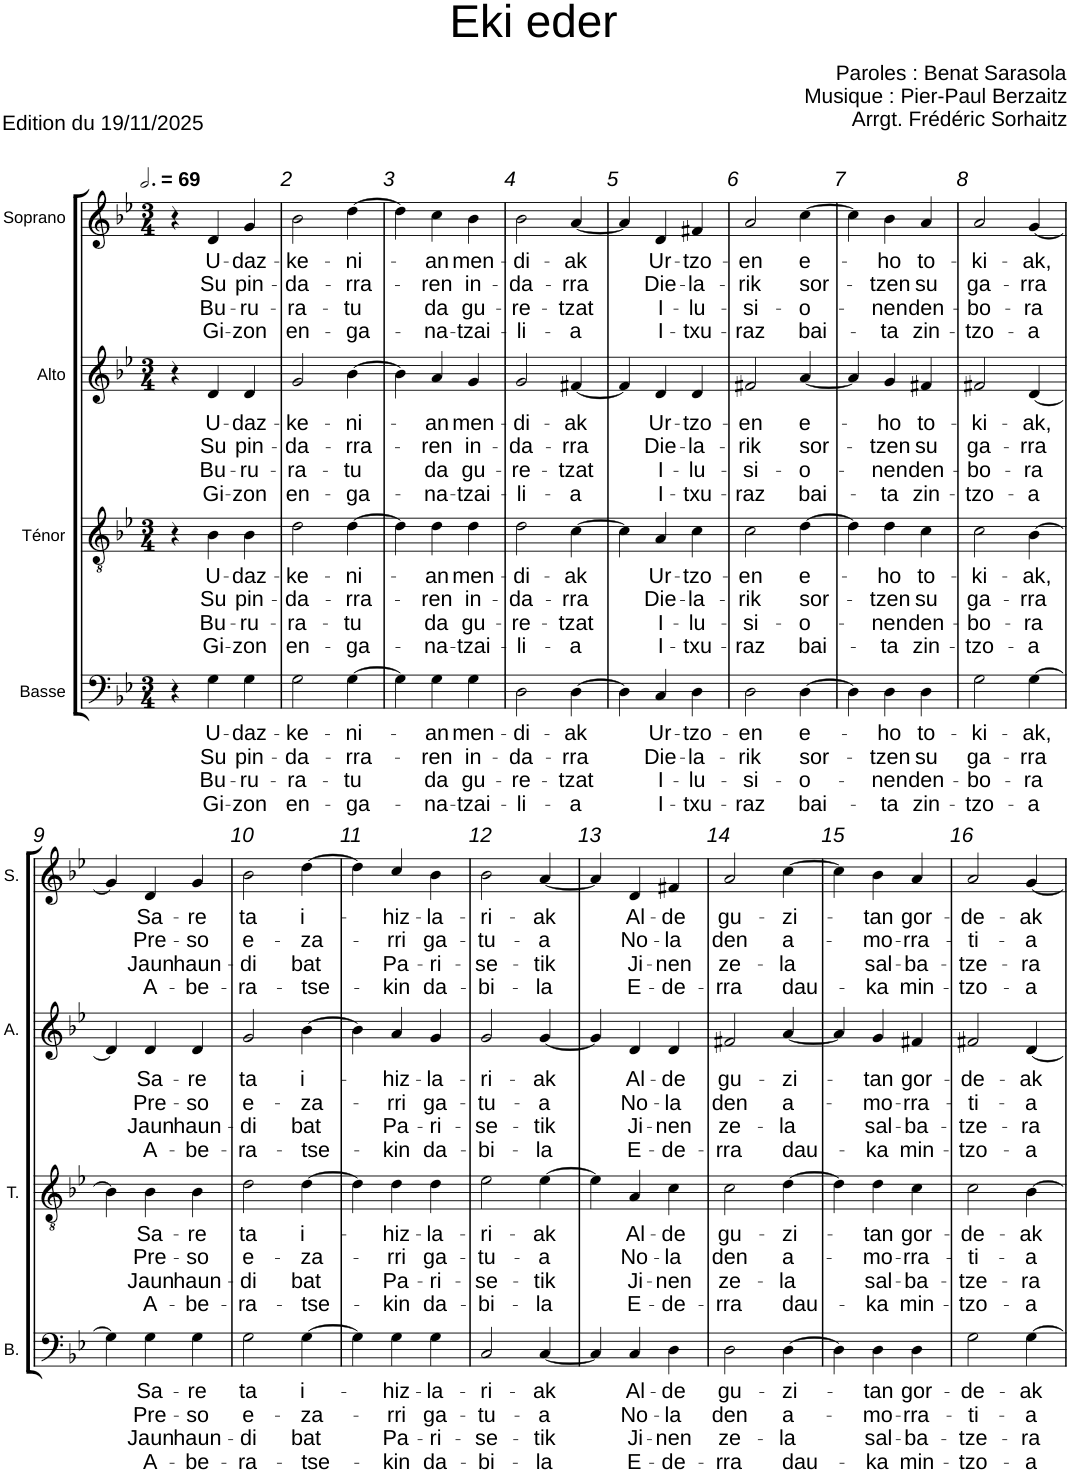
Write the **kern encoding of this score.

**kern	**text	**text	**text	**text	**kern	**text	**text	**text	**text	**kern	**text	**text	**text	**text	**kern	**text	**text	**text	**text
*part4	*part4	*part4	*part4	*part4	*part3	*part3	*part3	*part3	*part3	*part2	*part2	*part2	*part2	*part2	*part1	*part1	*part1	*part1	*part1
*staff4	*staff4	*staff4	*staff4	*staff4	*staff3	*staff3	*staff3	*staff3	*staff3	*staff2	*staff2	*staff2	*staff2	*staff2	*staff1	*staff1	*staff1	*staff1	*staff1
*I"Basse	*	*	*	*	*I"Ténor	*	*	*	*	*I"Alto	*	*	*	*	*I"Soprano	*	*	*	*
*I'B.	*	*	*	*	*I'T.	*	*	*	*	*I'A.	*	*	*	*	*I'S.	*	*	*	*
*clefF4	*	*	*	*	*clefGv2	*	*	*	*	*clefG2	*	*	*	*	*clefG2	*	*	*	*
*k[b-e-]	*	*	*	*	*k[b-e-]	*	*	*	*	*k[b-e-]	*	*	*	*	*k[b-e-]	*	*	*	*
*M3/4	*	*	*	*	*M3/4	*	*	*	*	*M3/4	*	*	*	*	*M3/4	*	*	*	*
*MM207	*	*	*	*	*MM207	*	*	*	*	*MM207	*	*	*	*	*MM207	*	*	*	*
=1	=1	=1	=1	=1	=1	=1	=1	=1	=1	=1	=1	=1	=1	=1	=1	=1	=1	=1	=1
4r	.	.	.	.	4r	.	.	.	.	4r	.	.	.	.	4r	.	.	.	.
!	!LO:LY:b	!LO:LY:b	!LO:LY:b	!LO:LY:b	!	!LO:LY:b	!LO:LY:b	!LO:LY:b	!LO:LY:b	!	!LO:LY:b	!LO:LY:b	!LO:LY:b	!LO:LY:b	!	!LO:LY:b	!LO:LY:b	!LO:LY:b	!LO:LY:b
4G\	U-	Su	Bu-	Gi-	4B-\	U-	Su	Bu-	Gi-	4d/	U-	Su	Bu-	Gi-	4d/	U-	Su	Bu-	Gi-
!	!LO:LY:b	!LO:LY:b	!LO:LY:b	!LO:LY:b	!	!LO:LY:b	!LO:LY:b	!LO:LY:b	!LO:LY:b	!	!LO:LY:b	!LO:LY:b	!LO:LY:b	!LO:LY:b	!	!LO:LY:b	!LO:LY:b	!LO:LY:b	!LO:LY:b
4G\	-daz-	pin-	-ru-	-zon	4B-\	-daz-	pin-	-ru-	-zon	4d/	-daz-	pin-	-ru-	-zon	4g/	-daz-	pin-	-ru-	-zon
=2	=2	=2	=2	=2	=2	=2	=2	=2	=2	=2	=2	=2	=2	=2	=2	=2	=2	=2	=2
!	!LO:LY:b	!LO:LY:b	!LO:LY:b	!LO:LY:b	!	!LO:LY:b	!LO:LY:b	!LO:LY:b	!LO:LY:b	!	!LO:LY:b	!LO:LY:b	!LO:LY:b	!LO:LY:b	!	!LO:LY:b	!LO:LY:b	!LO:LY:b	!LO:LY:b
2G\	-ke-	-da-	-ra-	en-	2d\	-ke-	-da-	-ra-	en-	2g/	-ke-	-da-	-ra-	en-	2b-\	-ke-	-da-	-ra-	en-
!	!LO:LY:b	!LO:LY:b	!LO:LY:b	!LO:LY:b	!	!LO:LY:b	!LO:LY:b	!LO:LY:b	!LO:LY:b	!	!LO:LY:b	!LO:LY:b	!LO:LY:b	!LO:LY:b	!	!LO:LY:b	!LO:LY:b	!LO:LY:b	!LO:LY:b
[4G\	-ni-	-rra-	-tu	-ga-	[4d\	-ni-	-rra-	-tu	-ga-	[4b-\	-ni-	-rra-	-tu	-ga-	[4dd\	-ni-	-rra-	-tu	-ga-
=3	=3	=3	=3	=3	=3	=3	=3	=3	=3	=3	=3	=3	=3	=3	=3	=3	=3	=3	=3
4G\]	.	.	.	.	4d\]	.	.	.	.	4b-\]	.	.	.	.	4dd\]	.	.	.	.
!	!LO:LY:b	!LO:LY:b	!LO:LY:b	!LO:LY:b	!	!LO:LY:b	!LO:LY:b	!LO:LY:b	!LO:LY:b	!	!LO:LY:b	!LO:LY:b	!LO:LY:b	!LO:LY:b	!	!LO:LY:b	!LO:LY:b	!LO:LY:b	!LO:LY:b
4G\	-an	-ren	da	-na-	4d\	-an	-ren	da	-na-	4a/	-an	-ren	da	-na-	4cc\	-an	-ren	da	-na-
!	!LO:LY:b	!LO:LY:b	!LO:LY:b	!LO:LY:b	!	!LO:LY:b	!LO:LY:b	!LO:LY:b	!LO:LY:b	!	!LO:LY:b	!LO:LY:b	!LO:LY:b	!LO:LY:b	!	!LO:LY:b	!LO:LY:b	!LO:LY:b	!LO:LY:b
4G\	men-	in-	gu-	-tzai-	4d\	men-	in-	gu-	-tzai-	4g/	men-	in-	gu-	-tzai-	4b-\	men-	in-	gu-	-tzai-
=4	=4	=4	=4	=4	=4	=4	=4	=4	=4	=4	=4	=4	=4	=4	=4	=4	=4	=4	=4
!	!LO:LY:b	!LO:LY:b	!LO:LY:b	!LO:LY:b	!	!LO:LY:b	!LO:LY:b	!LO:LY:b	!LO:LY:b	!	!LO:LY:b	!LO:LY:b	!LO:LY:b	!LO:LY:b	!	!LO:LY:b	!LO:LY:b	!LO:LY:b	!LO:LY:b
2D\	-di-	-da-	-re-	-li-	2d\	-di-	-da-	-re-	-li-	2g/	-di-	-da-	-re-	-li-	2b-\	-di-	-da-	-re-	-li-
!	!LO:LY:b	!LO:LY:b	!LO:LY:b	!LO:LY:b	!	!LO:LY:b	!LO:LY:b	!LO:LY:b	!LO:LY:b	!	!LO:LY:b	!LO:LY:b	!LO:LY:b	!LO:LY:b	!	!LO:LY:b	!LO:LY:b	!LO:LY:b	!LO:LY:b
[4D\	-ak	-rra	-tzat	-a	[4c\	-ak	-rra	-tzat	-a	[4f#X/	-ak	-rra	-tzat	-a	[4a/	-ak	-rra	-tzat	-a
=5	=5	=5	=5	=5	=5	=5	=5	=5	=5	=5	=5	=5	=5	=5	=5	=5	=5	=5	=5
4D\]	.	.	.	.	4c\]	.	.	.	.	4f#/]	.	.	.	.	4a/]	.	.	.	.
!	!LO:LY:b	!LO:LY:b	!LO:LY:b	!LO:LY:b	!	!LO:LY:b	!LO:LY:b	!LO:LY:b	!LO:LY:b	!	!LO:LY:b	!LO:LY:b	!LO:LY:b	!LO:LY:b	!	!LO:LY:b	!LO:LY:b	!LO:LY:b	!LO:LY:b
4C/	Ur-	Die-	I-	I-	4A/	Ur-	Die-	I-	I-	4d/	Ur-	Die-	I-	I-	4d/	Ur-	Die-	I-	I-
!	!LO:LY:b	!LO:LY:b	!LO:LY:b	!LO:LY:b	!	!LO:LY:b	!LO:LY:b	!LO:LY:b	!LO:LY:b	!	!LO:LY:b	!LO:LY:b	!LO:LY:b	!LO:LY:b	!	!LO:LY:b	!LO:LY:b	!LO:LY:b	!LO:LY:b
4D\	-tzo-	-la-	-lu-	-txu-	4c\	-tzo-	-la-	-lu-	-txu-	4d/	-tzo-	-la-	-lu-	-txu-	4f#X/	-tzo-	-la-	-lu-	-txu-
=6	=6	=6	=6	=6	=6	=6	=6	=6	=6	=6	=6	=6	=6	=6	=6	=6	=6	=6	=6
!	!LO:LY:b	!LO:LY:b	!LO:LY:b	!LO:LY:b	!	!LO:LY:b	!LO:LY:b	!LO:LY:b	!LO:LY:b	!	!LO:LY:b	!LO:LY:b	!LO:LY:b	!LO:LY:b	!	!LO:LY:b	!LO:LY:b	!LO:LY:b	!LO:LY:b
2D\	-en	-rik	-si-	-raz	2c\	-en	-rik	-si-	-raz	2f#X/	-en	-rik	-si-	-raz	2a/	-en	-rik	-si-	-raz
!	!LO:LY:b	!LO:LY:b	!LO:LY:b	!LO:LY:b	!	!LO:LY:b	!LO:LY:b	!LO:LY:b	!LO:LY:b	!	!LO:LY:b	!LO:LY:b	!LO:LY:b	!LO:LY:b	!	!LO:LY:b	!LO:LY:b	!LO:LY:b	!LO:LY:b
[4D\	e-	sor-	-o-	bai-	[4d\	e-	sor-	-o-	bai-	[4a/	e-	sor-	-o-	bai-	[4cc\	e-	sor-	-o-	bai-
=7	=7	=7	=7	=7	=7	=7	=7	=7	=7	=7	=7	=7	=7	=7	=7	=7	=7	=7	=7
4D\]	.	.	.	.	4d\]	.	.	.	.	4a/]	.	.	.	.	4cc\]	.	.	.	.
!	!LO:LY:b	!LO:LY:b	!LO:LY:b	!LO:LY:b	!	!LO:LY:b	!LO:LY:b	!LO:LY:b	!LO:LY:b	!	!LO:LY:b	!LO:LY:b	!LO:LY:b	!LO:LY:b	!	!LO:LY:b	!LO:LY:b	!LO:LY:b	!LO:LY:b
4D\	-ho	-tzen	-nen	-ta	4d\	-ho	-tzen	-nen	-ta	4g/	-ho	-tzen	-nen	-ta	4b-\	-ho	-tzen	-nen	-ta
!	!LO:LY:b	!LO:LY:b	!LO:LY:b	!LO:LY:b	!	!LO:LY:b	!LO:LY:b	!LO:LY:b	!LO:LY:b	!	!LO:LY:b	!LO:LY:b	!LO:LY:b	!LO:LY:b	!	!LO:LY:b	!LO:LY:b	!LO:LY:b	!LO:LY:b
4D\	to-	su	den-	zin-	4c\	to-	su	den-	zin-	4f#X/	to-	su	den-	zin-	4a/	to-	su	den-	zin-
=8	=8	=8	=8	=8	=8	=8	=8	=8	=8	=8	=8	=8	=8	=8	=8	=8	=8	=8	=8
!	!LO:LY:b	!LO:LY:b	!LO:LY:b	!LO:LY:b	!	!LO:LY:b	!LO:LY:b	!LO:LY:b	!LO:LY:b	!	!LO:LY:b	!LO:LY:b	!LO:LY:b	!LO:LY:b	!	!LO:LY:b	!LO:LY:b	!LO:LY:b	!LO:LY:b
2G\	-ki-	ga-	-bo-	-tzo-	2c\	-ki-	ga-	-bo-	-tzo-	2f#X/	-ki-	ga-	-bo-	-tzo-	2a/	-ki-	ga-	-bo-	-tzo-
!	!LO:LY:b	!LO:LY:b	!LO:LY:b	!LO:LY:b	!	!LO:LY:b	!LO:LY:b	!LO:LY:b	!LO:LY:b	!	!LO:LY:b	!LO:LY:b	!LO:LY:b	!LO:LY:b	!	!LO:LY:b	!LO:LY:b	!LO:LY:b	!LO:LY:b
[4G\	-ak,	-rra	-ra	-a	[4B-\	-ak,	-rra	-ra	-a	[4d/	-ak,	-rra	-ra	-a	[4g/	-ak,	-rra	-ra	-a
!!LO:LB:g=z
=9	=9	=9	=9	=9	=9	=9	=9	=9	=9	=9	=9	=9	=9	=9	=9	=9	=9	=9	=9
4G\]	.	.	.	.	4B-\]	.	.	.	.	4d/]	.	.	.	.	4g/]	.	.	.	.
!	!LO:LY:b	!LO:LY:b	!LO:LY:b	!LO:LY:b	!	!LO:LY:b	!LO:LY:b	!LO:LY:b	!LO:LY:b	!	!LO:LY:b	!LO:LY:b	!LO:LY:b	!LO:LY:b	!	!LO:LY:b	!LO:LY:b	!LO:LY:b	!LO:LY:b
4G\	Sa-	Pre-	Jaun	A-	4B-\	Sa-	Pre-	Jaun	A-	4d/	Sa-	Pre-	Jaun	A-	4d/	Sa-	Pre-	Jaun	A-
!	!LO:LY:b	!LO:LY:b	!LO:LY:b	!LO:LY:b	!	!LO:LY:b	!LO:LY:b	!LO:LY:b	!LO:LY:b	!	!LO:LY:b	!LO:LY:b	!LO:LY:b	!LO:LY:b	!	!LO:LY:b	!LO:LY:b	!LO:LY:b	!LO:LY:b
4G\	-re	-so	haun-	-be-	4B-\	-re	-so	haun-	-be-	4d/	-re	-so	haun-	-be-	4g/	-re	-so	haun-	-be-
=10	=10	=10	=10	=10	=10	=10	=10	=10	=10	=10	=10	=10	=10	=10	=10	=10	=10	=10	=10
!	!LO:LY:b	!LO:LY:b	!LO:LY:b	!LO:LY:b	!	!LO:LY:b	!LO:LY:b	!LO:LY:b	!LO:LY:b	!	!LO:LY:b	!LO:LY:b	!LO:LY:b	!LO:LY:b	!	!LO:LY:b	!LO:LY:b	!LO:LY:b	!LO:LY:b
2G\	ta	e-	-di	-ra-	2d\	ta	e-	-di	-ra-	2g/	ta	e-	-di	-ra-	2b-\	ta	e-	-di	-ra-
!	!LO:LY:b	!LO:LY:b	!LO:LY:b	!LO:LY:b	!	!LO:LY:b	!LO:LY:b	!LO:LY:b	!LO:LY:b	!	!LO:LY:b	!LO:LY:b	!LO:LY:b	!LO:LY:b	!	!LO:LY:b	!LO:LY:b	!LO:LY:b	!LO:LY:b
[4G\	i-	-za-	bat	-tse-	[4d\	i-	-za-	bat	-tse-	[4b-\	i-	-za-	bat	-tse-	[4dd\	i-	-za-	bat	-tse-
=11	=11	=11	=11	=11	=11	=11	=11	=11	=11	=11	=11	=11	=11	=11	=11	=11	=11	=11	=11
4G\]	.	.	.	.	4d\]	.	.	.	.	4b-\]	.	.	.	.	4dd\]	.	.	.	.
!	!LO:LY:b	!LO:LY:b	!LO:LY:b	!LO:LY:b	!	!LO:LY:b	!LO:LY:b	!LO:LY:b	!LO:LY:b	!	!LO:LY:b	!LO:LY:b	!LO:LY:b	!LO:LY:b	!	!LO:LY:b	!LO:LY:b	!LO:LY:b	!LO:LY:b
4G\	-hiz-	-rri	Pa-	-kin	4d\	-hiz-	-rri	Pa-	-kin	4a/	-hiz-	-rri	Pa-	-kin	4cc/	-hiz-	-rri	Pa-	-kin
!	!LO:LY:b	!LO:LY:b	!LO:LY:b	!LO:LY:b	!	!LO:LY:b	!LO:LY:b	!LO:LY:b	!LO:LY:b	!	!LO:LY:b	!LO:LY:b	!LO:LY:b	!LO:LY:b	!	!LO:LY:b	!LO:LY:b	!LO:LY:b	!LO:LY:b
4G\	-la-	ga-	-ri-	da-	4d\	-la-	ga-	-ri-	da-	4g/	-la-	ga-	-ri-	da-	4b-\	-la-	ga-	-ri-	da-
=12	=12	=12	=12	=12	=12	=12	=12	=12	=12	=12	=12	=12	=12	=12	=12	=12	=12	=12	=12
!	!LO:LY:b	!LO:LY:b	!LO:LY:b	!LO:LY:b	!	!LO:LY:b	!LO:LY:b	!LO:LY:b	!LO:LY:b	!	!LO:LY:b	!LO:LY:b	!LO:LY:b	!LO:LY:b	!	!LO:LY:b	!LO:LY:b	!LO:LY:b	!LO:LY:b
2C/	-ri-	-tu-	-se-	-bi-	2e-\	-ri-	-tu-	-se-	-bi-	2g/	-ri-	-tu-	-se-	-bi-	2b-\	-ri-	-tu-	-se-	-bi-
!	!LO:LY:b	!LO:LY:b	!LO:LY:b	!LO:LY:b	!	!LO:LY:b	!LO:LY:b	!LO:LY:b	!LO:LY:b	!	!LO:LY:b	!LO:LY:b	!LO:LY:b	!LO:LY:b	!	!LO:LY:b	!LO:LY:b	!LO:LY:b	!LO:LY:b
[4C/	-ak	-a	-tik	-la	[4e-\	-ak	-a	-tik	-la	[4g/	-ak	-a	-tik	-la	[4a/	-ak	-a	-tik	-la
=13	=13	=13	=13	=13	=13	=13	=13	=13	=13	=13	=13	=13	=13	=13	=13	=13	=13	=13	=13
4C/]	.	.	.	.	4e-\]	.	.	.	.	4g/]	.	.	.	.	4a/]	.	.	.	.
!	!LO:LY:b	!LO:LY:b	!LO:LY:b	!LO:LY:b	!	!LO:LY:b	!LO:LY:b	!LO:LY:b	!LO:LY:b	!	!LO:LY:b	!LO:LY:b	!LO:LY:b	!LO:LY:b	!	!LO:LY:b	!LO:LY:b	!LO:LY:b	!LO:LY:b
4C/	Al-	No-	Ji-	E-	4A/	Al-	No-	Ji-	E-	4d/	Al-	No-	Ji-	E-	4d/	Al-	No-	Ji-	E-
!	!LO:LY:b	!LO:LY:b	!LO:LY:b	!LO:LY:b	!	!LO:LY:b	!LO:LY:b	!LO:LY:b	!LO:LY:b	!	!LO:LY:b	!LO:LY:b	!LO:LY:b	!LO:LY:b	!	!LO:LY:b	!LO:LY:b	!LO:LY:b	!LO:LY:b
4D\	-de	-la	-nen	-de-	4c\	-de	-la	-nen	-de-	4d/	-de	-la	-nen	-de-	4f#X/	-de	-la	-nen	-de-
=14	=14	=14	=14	=14	=14	=14	=14	=14	=14	=14	=14	=14	=14	=14	=14	=14	=14	=14	=14
!	!LO:LY:b	!LO:LY:b	!LO:LY:b	!LO:LY:b	!	!LO:LY:b	!LO:LY:b	!LO:LY:b	!LO:LY:b	!	!LO:LY:b	!LO:LY:b	!LO:LY:b	!LO:LY:b	!	!LO:LY:b	!LO:LY:b	!LO:LY:b	!LO:LY:b
2D\	gu-	den	ze-	-rra	2c\	gu-	den	ze-	-rra	2f#X/	gu-	den	ze-	-rra	2a/	gu-	den	ze-	-rra
!	!LO:LY:b	!LO:LY:b	!LO:LY:b	!LO:LY:b	!	!LO:LY:b	!LO:LY:b	!LO:LY:b	!LO:LY:b	!	!LO:LY:b	!LO:LY:b	!LO:LY:b	!LO:LY:b	!	!LO:LY:b	!LO:LY:b	!LO:LY:b	!LO:LY:b
[4D\	-zi-	a-	-la	dau-	[4d\	-zi-	a-	-la	dau-	[4a/	-zi-	a-	-la	dau-	[4cc\	-zi-	a-	-la	dau-
=15	=15	=15	=15	=15	=15	=15	=15	=15	=15	=15	=15	=15	=15	=15	=15	=15	=15	=15	=15
4D\]	.	.	.	.	4d\]	.	.	.	.	4a/]	.	.	.	.	4cc\]	.	.	.	.
!	!LO:LY:b	!LO:LY:b	!LO:LY:b	!LO:LY:b	!	!LO:LY:b	!LO:LY:b	!LO:LY:b	!LO:LY:b	!	!LO:LY:b	!LO:LY:b	!LO:LY:b	!LO:LY:b	!	!LO:LY:b	!LO:LY:b	!LO:LY:b	!LO:LY:b
4D\	-tan	-mo-	sal-	-ka	4d\	-tan	-mo-	sal-	-ka	4g/	-tan	-mo-	sal-	-ka	4b-\	-tan	-mo-	sal-	-ka
!	!LO:LY:b	!LO:LY:b	!LO:LY:b	!LO:LY:b	!	!LO:LY:b	!LO:LY:b	!LO:LY:b	!LO:LY:b	!	!LO:LY:b	!LO:LY:b	!LO:LY:b	!LO:LY:b	!	!LO:LY:b	!LO:LY:b	!LO:LY:b	!LO:LY:b
4D\	gor-	-rra-	-ba-	min-	4c\	gor-	-rra-	-ba-	min-	4f#X/	gor-	-rra-	-ba-	min-	4a/	gor-	-rra-	-ba-	min-
=16	=16	=16	=16	=16	=16	=16	=16	=16	=16	=16	=16	=16	=16	=16	=16	=16	=16	=16	=16
!	!LO:LY:b	!LO:LY:b	!LO:LY:b	!LO:LY:b	!	!LO:LY:b	!LO:LY:b	!LO:LY:b	!LO:LY:b	!	!LO:LY:b	!LO:LY:b	!LO:LY:b	!LO:LY:b	!	!LO:LY:b	!LO:LY:b	!LO:LY:b	!LO:LY:b
2G\	-de-	-ti-	-tze-	-tzo-	2c\	-de-	-ti-	-tze-	-tzo-	2f#X/	-de-	-ti-	-tze-	-tzo-	2a/	-de-	-ti-	-tze-	-tzo-
!	!LO:LY:b	!LO:LY:b	!LO:LY:b	!LO:LY:b	!	!LO:LY:b	!LO:LY:b	!LO:LY:b	!LO:LY:b	!	!LO:LY:b	!LO:LY:b	!LO:LY:b	!LO:LY:b	!	!LO:LY:b	!LO:LY:b	!LO:LY:b	!LO:LY:b
[4G\	-ak	-a	-ra	-a	[4B-\	-ak	-a	-ra	-a	[4d/	-ak	-a	-ra	-a	[4g/	-ak	-a	-ra	-a
=	=	=	=	=	=	=	=	=	=	=	=	=	=	=	=	=	=	=	=
*-	*-	*-	*-	*-	*-	*-	*-	*-	*-	*-	*-	*-	*-	*-	*-	*-	*-	*-	*-
